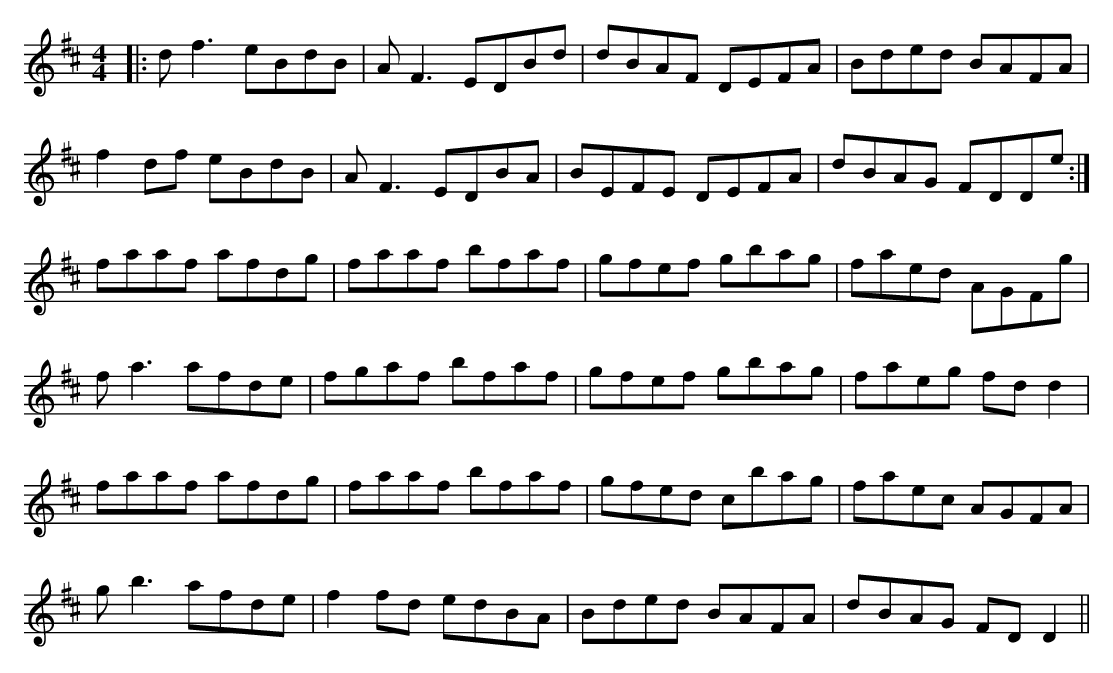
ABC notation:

X:1
M:4/4
K:D
|:df3 eBdB|AF3 EDBd|dBAF DEFA|Bded BAFA|
f2df eBdB|AF3 EDBA|BEFE DEFA|dBAG FDDe:|
faaf afdg|faaf bfaf|gfef gbag|faed AGFg|
fa3 afde|fgaf bfaf|gfef gbag|faeg fdd2|
faaf afdg|faaf bfaf|gfed cbag|faec AGFA|
gb3 afde|f2fd edBA|Bded BAFA|dBAG FDD2||
